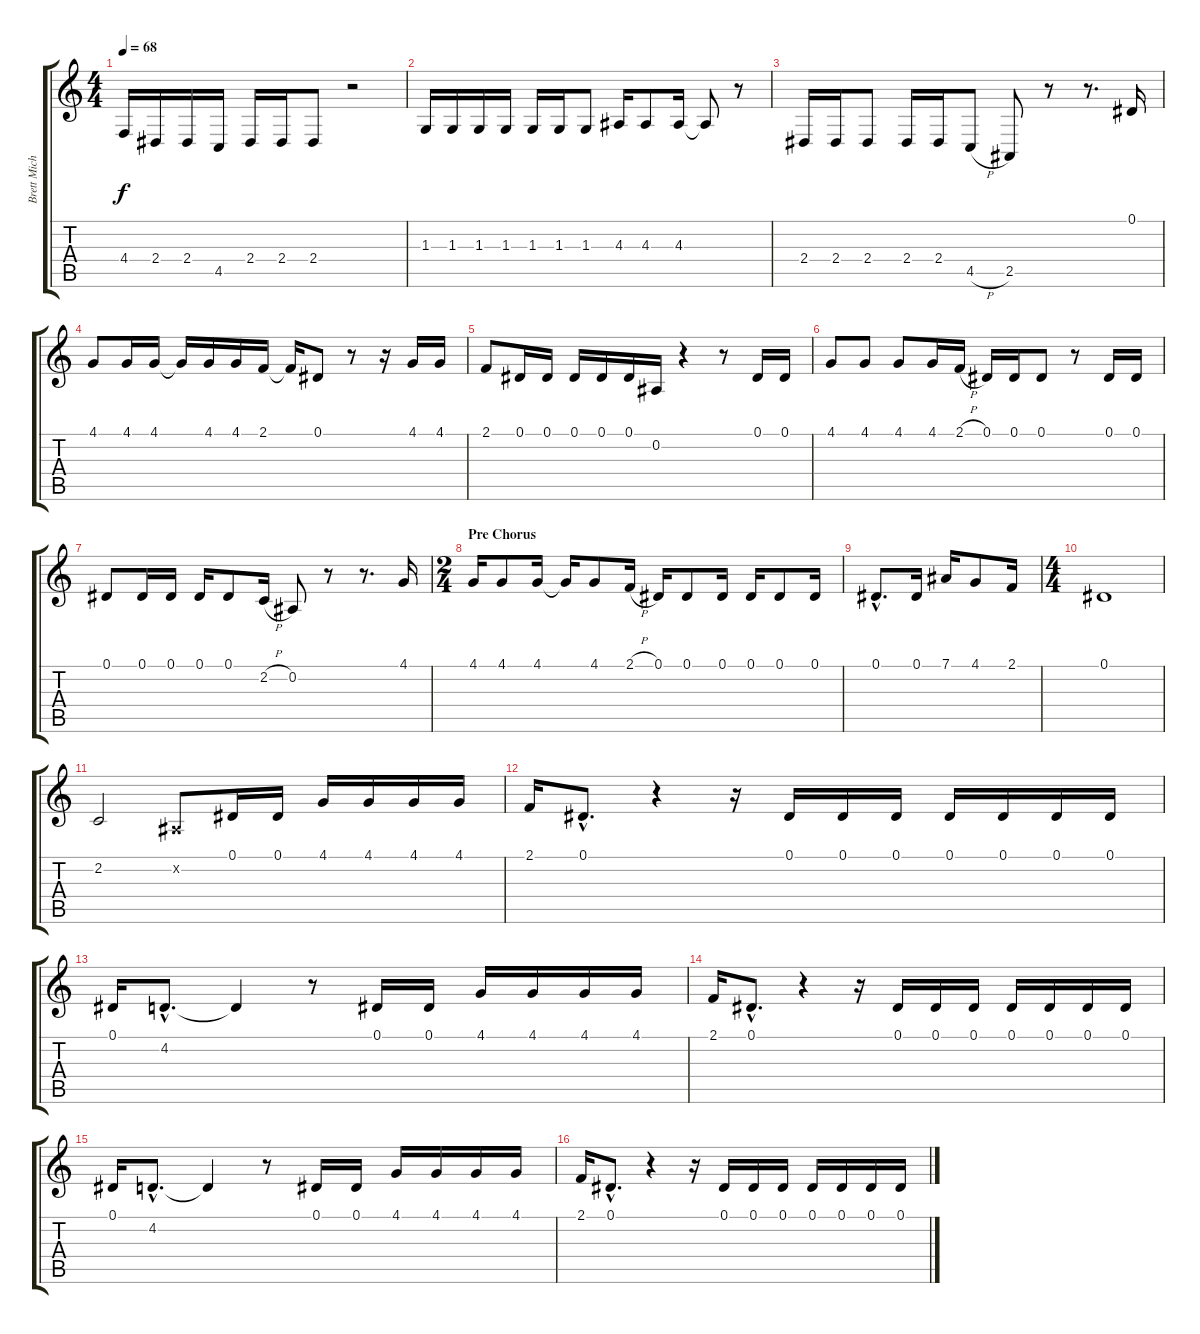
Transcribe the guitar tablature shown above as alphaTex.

\track ("Brett Michaels - Vox" "Brett Mich") {instrument fx5brightness}
\staff {score tabs}
\tuning (Eb4 Bb3 Gb3 Db3 Ab2 Eb2) {hide}
\ts (4 4)
\tempo 68
\clef g2
\ks c
4.4.16{dy f} 2.4.16 2.4.16 4.5.16 2.4.16 2.4.16 2.4.8 r.2 |
1.3.16 1.3.16 1.3.16 1.3.16 1.3.16 1.3.16 1.3.8 4.3.16 4.3.8 4.3.16 4.3{t}.8 r.8 |
2.4.16 2.4.16 2.4.8 2.4.16 2.4.16 4.5{h}.8 2.5.8 r.8 r.8{d} 0.1.16 |
4.1.8 4.1.16 4.1.16 4.1{t}.16 4.1.16 4.1.16 2.1.16 2.1{t}.16 0.1.8 r.8 r.16 4.1.16 4.1.16 |
2.1.8 0.1.16 0.1.16 0.1.16 0.1.16 0.1.16 0.2.16 r.4 r.8 0.1.16 0.1.16 |
4.1.8 4.1.8 4.1.8 4.1.16 2.1{h}.16 0.1.16 0.1.16 0.1.8 r.8 0.1.16 0.1.16 |
0.1.8 0.1.16 0.1.16 0.1.16 0.1.8 2.2{h}.16 0.2.8 r.8 r.8{d} 4.1.16 |
\ts (2 4)
\section ("" "Pre Chorus")
4.1.16 4.1.8 4.1.16 4.1{t}.16 4.1.8 2.1{h}.16 0.1.16 0.1.8 0.1.16 0.1.16 0.1.8 0.1.16 |
0.1{hac}.8{d} 0.1.16 7.1.16 4.1.8 2.1.16 |
\ts (4 4)
0.1.1 |
2.2.2 0.2{x}.8 0.1.16 0.1.16 4.1.16 4.1.16 4.1.16 4.1.16 |
2.1.16 0.1{hac}.8{d} r.4 r.16 0.1.16 0.1.16 0.1.16 0.1.16 0.1.16 0.1.16 0.1.16 |
0.1.16 4.2{hac}.8{d} 4.2{t}.4 r.8 0.1.16 0.1.16 4.1.16 4.1.16 4.1.16 4.1.16 |
2.1.16 0.1{hac}.8{d} r.4 r.16 0.1.16 0.1.16 0.1.16 0.1.16 0.1.16 0.1.16 0.1.16 |
0.1.16 4.2{hac}.8{d} 4.2{t}.4 r.8 0.1.16 0.1.16 4.1.16 4.1.16 4.1.16 4.1.16 |
2.1.16 0.1{hac}.8{d} r.4 r.16 0.1.16 0.1.16 0.1.16 0.1.16 0.1.16 0.1.16 0.1.16
